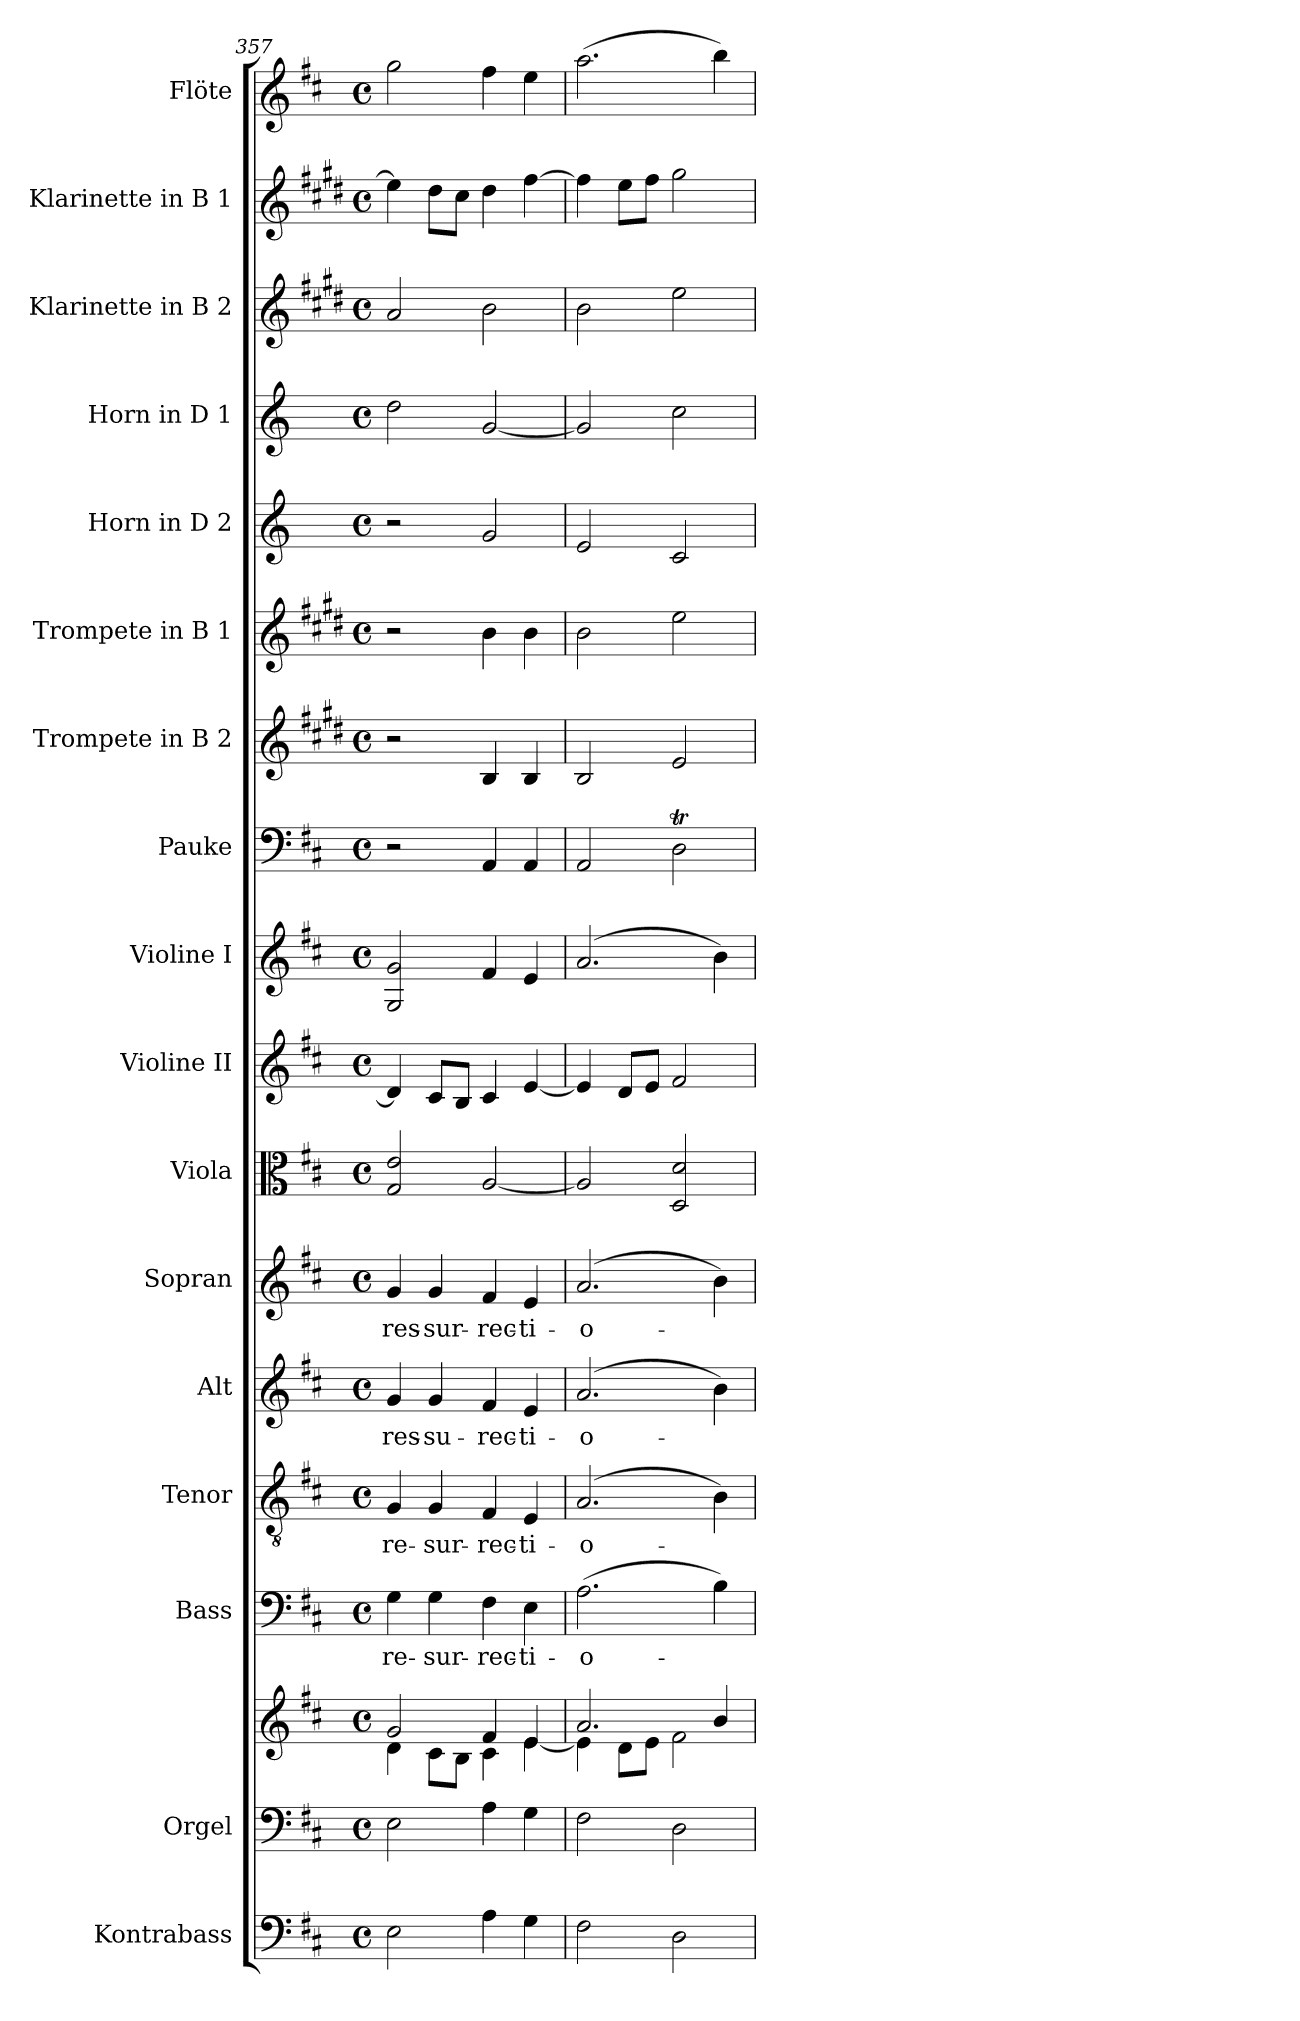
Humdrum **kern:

**kern	**kern	**kern	**kern	**text	**kern	**text	**kern	**text	**kern	**text	**kern	**kern	**kern	**kern	**kern	**kern	**kern	**kern	**kern	**kern	**kern
*part17	*part16	*part16	*part15	*part15	*part14	*part14	*part13	*part13	*part12	*part12	*part11	*part10	*part9	*part8	*part7	*part6	*part5	*part4	*part3	*part2	*part1
*staff18	*staff17	*staff16	*staff15	*staff15	*staff14	*staff14	*staff13	*staff13	*staff12	*staff12	*staff11	*staff10	*staff9	*staff8	*staff7	*staff6	*staff5	*staff4	*staff3	*staff2	*staff1
*I"Kontrabass	*I"Orgel	*	*I"Bass	*	*I"Tenor	*	*I"Alt	*	*I"Sopran	*	*I"Viola	*I"Violine II	*I"Violine I	*I"Pauke	*I"Trompete in B 2	*I"Trompete in B 1	*I"Horn in D 2	*I"Horn in D 1	*I"Klarinette in B 2	*I"Klarinette in B 1	*I"Flöte
*I'Kb.	*I'Org.	*	*I'B	*	*I'T	*	*I'A	*	*I'S	*	*I'Vla.	*I'Vl. II	*I'Vl. I	*I'Pk.	*I'Trp. 2	*I'Trp. 1	*I'Hrn. 2	*I'Hrn. 1	*I'Kl. 2	*I'Kl. 1	*I'Fl.
*clefF4	*clefF4	*clefG2	*clefF4	*	*clefGv2	*	*clefG2	*	*clefG2	*	*clefC3	*clefG2	*clefG2	*clefF4	*clefG2	*clefG2	*clefG2	*clefG2	*clefG2	*clefG2	*clefG2
*ITrd7c12	*	*	*	*	*	*	*	*	*	*	*	*	*	*	*ITrd1c2	*ITrd1c2	*ITrd-1c-2	*ITrd-1c-2	*ITrd1c2	*ITrd1c2	*
*k[f#c#]	*k[f#c#]	*k[f#c#]	*k[f#c#]	*	*k[f#c#]	*	*k[f#c#]	*	*k[f#c#]	*	*k[f#c#]	*k[f#c#]	*k[f#c#]	*k[f#c#]	*k[f#c#]	*k[f#c#]	*k[f#c#]	*k[f#c#]	*k[f#c#]	*k[f#c#]	*k[f#c#]
*D:	*D:	*D:	*D:	*	*D:	*	*D:	*	*D:	*	*D:	*D:	*D:	*D:	*D:	*D:	*D:	*D:	*D:	*D:	*D:
*M4/4	*M4/4	*M4/4	*M4/4	*	*M4/4	*	*M4/4	*	*M4/4	*	*M4/4	*M4/4	*M4/4	*M4/4	*M4/4	*M4/4	*M4/4	*M4/4	*M4/4	*M4/4	*M4/4
*met(c)	*met(c)	*met(c)	*met(c)	*	*met(c)	*	*met(c)	*	*met(c)	*	*met(c)	*met(c)	*met(c)	*met(c)	*met(c)	*met(c)	*met(c)	*met(c)	*met(c)	*met(c)	*met(c)
=357	=357	=357	=357	=357	=357	=357	=357	=357	=357	=357	=357	=357	=357	=357	=357	=357	=357	=357	=357	=357	=357
*	*	*^	*	*	*	*	*	*	*	*	*	*	*	*	*	*	*	*	*	*	*
!	!	!	!	!	!LO:LY:b	!	!LO:LY:b	!	!LO:LY:b	!	!LO:LY:b	!	!	!	!	!	!	!	!	!	!	!
2EE\	2E\	2g/	4d\	4G\	re-	4G/	re-	4g/	res-	4g/	res-	2G/ 2e/	4d/]	2G/ 2g/	2r	2r	2r	2r	2ee\	2g/	4dd\]	2gg\
!	!	!	!	!	!LO:LY:b	!	!LO:LY:b	!	!LO:LY:b	!	!LO:LY:b	!	!	!	!	!	!	!	!	!	!	!
.	.	.	8c#\L	4G\	-sur-	4G/	-sur-	4g/	-su-	4g/	-sur-	.	8c#/L	.	.	.	.	.	.	.	8cc#\L	.
.	.	.	8B\J	.	.	.	.	.	.	.	.	.	8B/J	.	.	.	.	.	.	.	8b\J	.
!	!	!	!	!	!LO:LY:b	!	!LO:LY:b	!	!LO:LY:b	!	!LO:LY:b	!	!	!	!	!	!	!	!	!	!	!
4AA\	4A\	4f#/	4c#\	4F#\	-rec-	4F#/	-rec-	4f#/	-rec-	4f#/	-rec-	[2A/	4c#/	4f#/	4AA/	4A/	4a\	2a/	[2a/	2a\	4cc#\	4ff#\
!	!	!	!	!	!LO:LY:b	!	!LO:LY:b	!	!LO:LY:b	!	!LO:LY:b	!	!	!	!	!	!	!	!	!	!	!
4GG\	4G\	4e/	[<4e\	4E\	-ti-	4E/	-ti-	4e/	-ti-	4e/	-ti-	.	[4e/	4e/	4AA/	4A/	4a\	.	.	.	[4ee\	4ee\
=358	=358	=358	=358	=358	=358	=358	=358	=358	=358	=358	=358	=358	=358	=358	=358	=358	=358	=358	=358	=358	=358	=358
!	!	!	!	!	!LO:LY:b	!	!LO:LY:b	!	!LO:LY:b	!	!LO:LY:b	!	!	!	!	!	!	!	!	!	!	!
2FF#\	2F#\	2.a/	4e\]	(>2.A\	-o-	(2.A/	-o-	(2.a/	-o-	(2.a/	-o-	2A/]	4e/]	(2.a/	2AA/	2A/	2a\	2f#/	2a/]	2a\	4ee\]	(>2.aa\
.	.	.	8d\L	.	.	.	.	.	.	.	.	.	8d/L	.	.	.	.	.	.	.	8dd\L	.
.	.	.	8e\J	.	.	.	.	.	.	.	.	.	8e/J	.	.	.	.	.	.	.	8ee\J	.
2DD\	2D\	.	2f#\	.	.	.	.	.	.	.	.	2D/ 2d/	2f#/	.	2DT\	2d/	2dd\	2d/	2dd\	2dd\	2ff#\	.
.	.	4b/	.	4B\)	.	4B\)	.	4b\)	.	4b\)	.	.	.	4b\)	.	.	.	.	.	.	.	4bb\)
*	*	*v	*v	*	*	*	*	*	*	*	*	*	*	*	*	*	*	*	*	*	*	*
=	=	=	=	=	=	=	=	=	=	=	=	=	=	=	=	=	=	=	=	=	=
*-	*-	*-	*-	*-	*-	*-	*-	*-	*-	*-	*-	*-	*-	*-	*-	*-	*-	*-	*-	*-	*-
